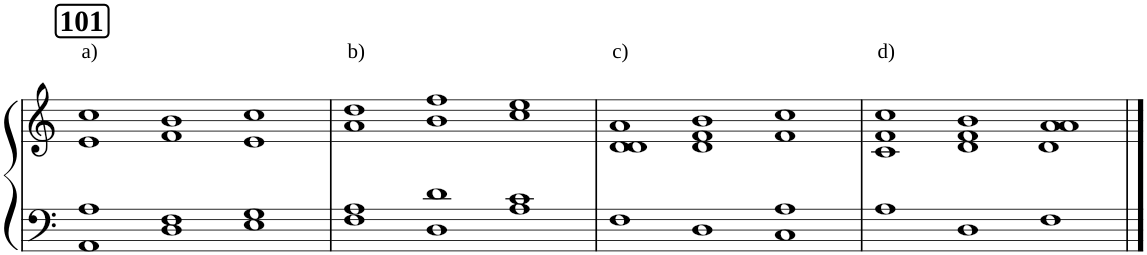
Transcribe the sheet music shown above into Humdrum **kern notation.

**kern	**kern
*part1	*part1
*staff2	*staff1
*I"Piano	*
*I'Pno	*
*clefF4	*clefG2
*k[]	*k[]
*M3/1	*M3/1
!!LO:REH:place=s1:a:B:cj:fs=14:t=101
=1	=1
*^	*^
*	*^	*	*
!	!	!	!LO:TX:a:t=a)	!
0.ryy	1A	1AA	1cc	1e
.	1F	1D	1b	1f
.	1G	1E	1cc	1e
=2	=2	=2	=2	=2
!	!	!	!LO:TX:a:t=b)	!
0.ryy	1A	1F	1dd	1a
.	1d	1D	1ff	1b
.	1c	1A	1ee	1cc
=3	=3	=3	=3	=3
*	*	*	*	*^
!	!	!	!LO:TX:a:t=c)	!	!
0ryy	0.ryy	1F	1a	1d	1d
.	.	1D	1b	1f	1d
1A	.	1C	1cc	1f	1ryy
=4	=4	=4	=4	=4	=4
!	!	!	!LO:TX:a:t=d)	!	!
*	*v	*v	*	*	*
0.ryy	1A	1cc	1f	1c
.	1D	1b	1f	1d
.	1F	1a	1a	1d
*v	*v	*	*	*
*	*v	*v	*v
==	==
*-	*-
